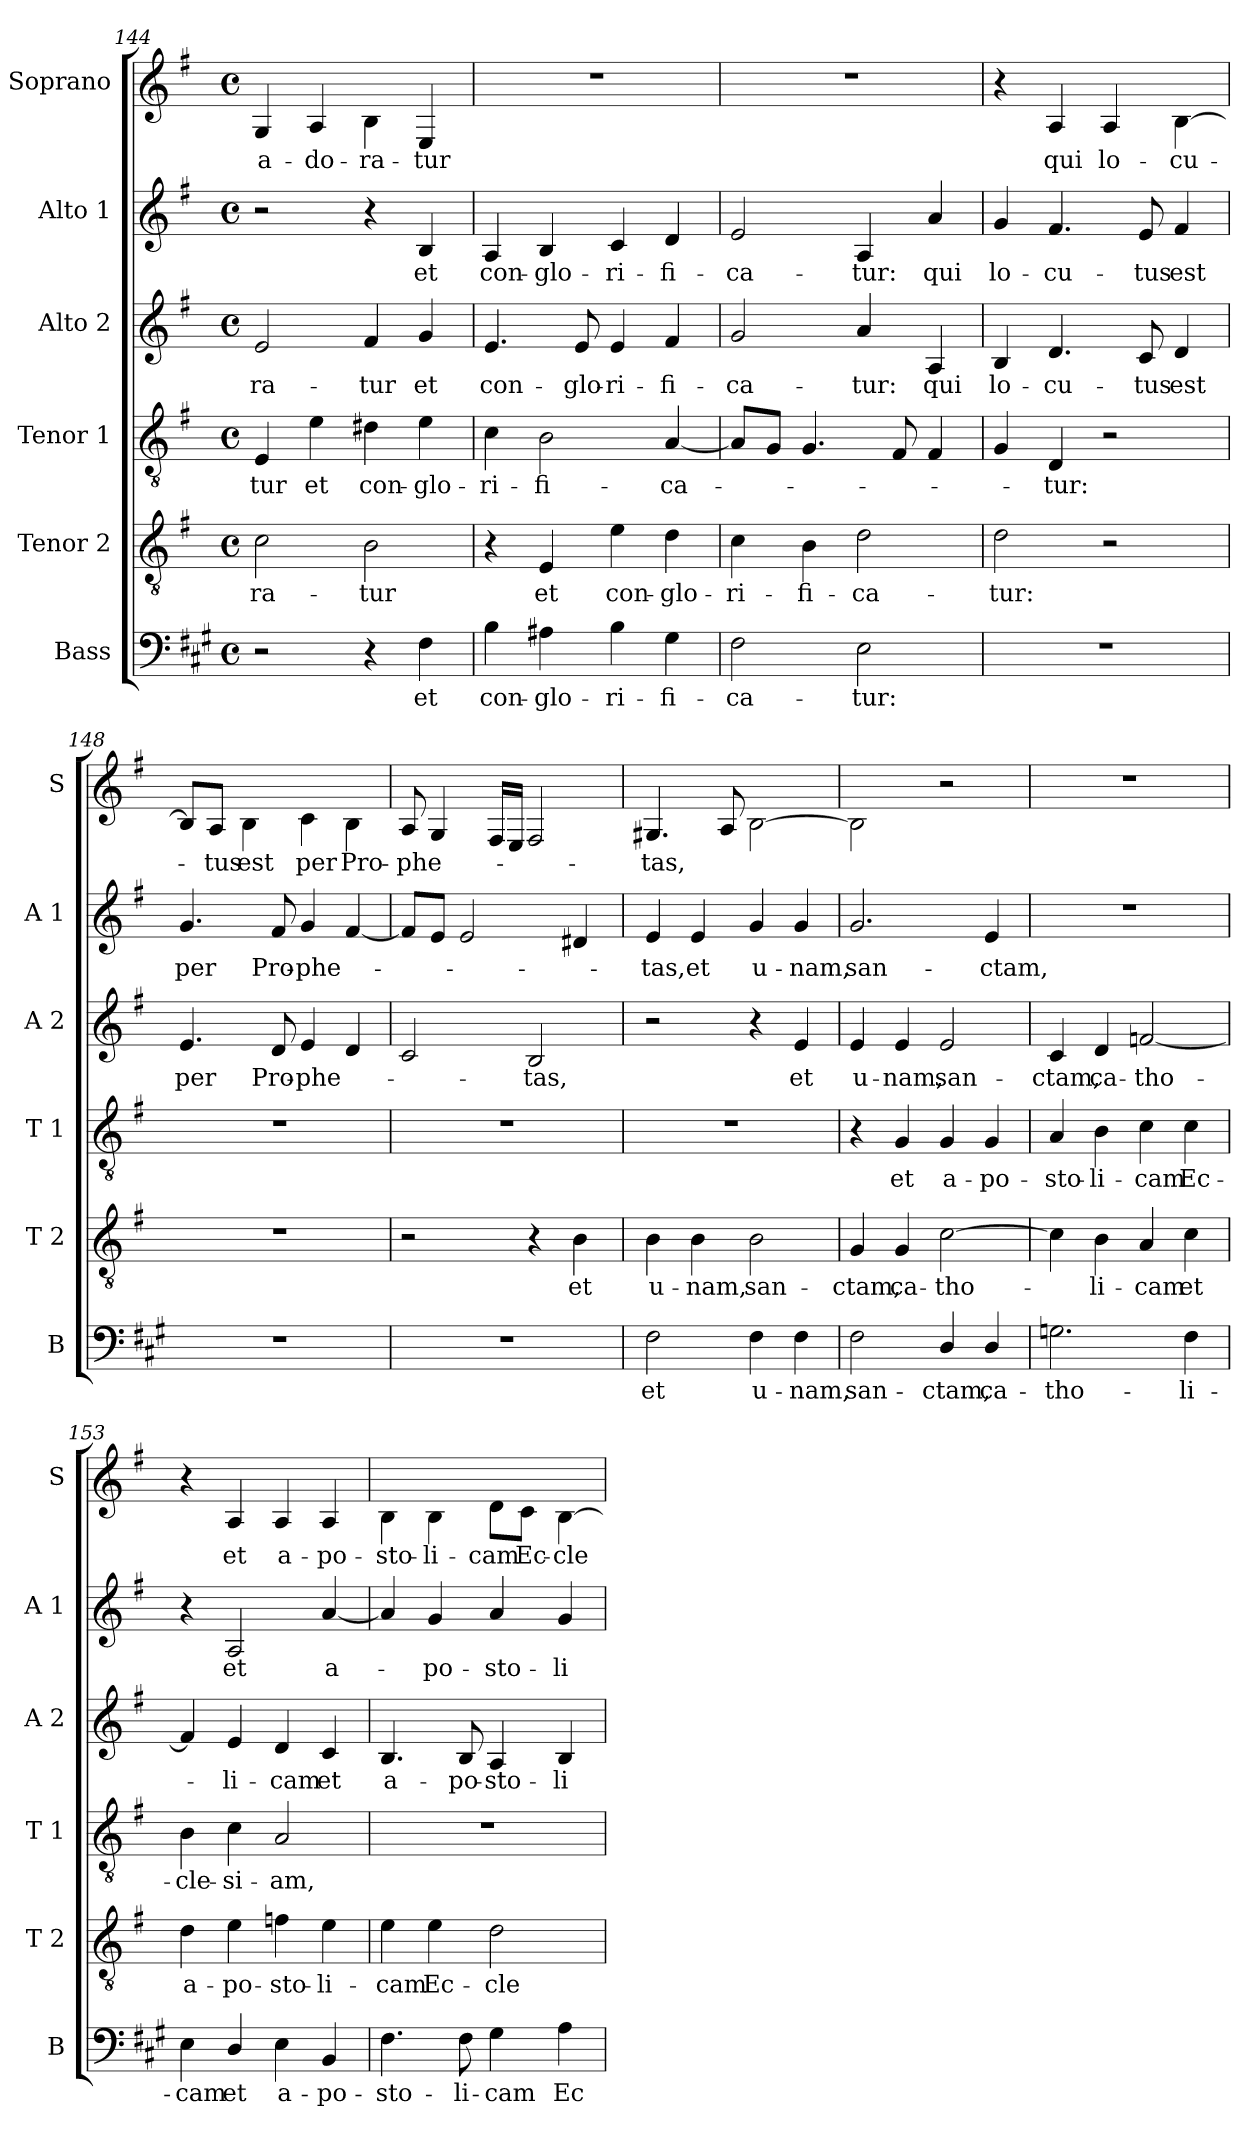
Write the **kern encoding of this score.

**kern	**text	**kern	**text	**kern	**text	**kern	**text	**kern	**text	**kern	**text
*part6	*part6	*part5	*part5	*part4	*part4	*part3	*part3	*part2	*part2	*part1	*part1
*staff6	*staff6	*staff5	*staff5	*staff4	*staff4	*staff3	*staff3	*staff2	*staff2	*staff1	*staff1
*I"Bass	*	*I"Tenor 2	*	*I"Tenor 1	*	*I"Alto 2	*	*I"Alto 1	*	*I"Soprano	*
*I'B	*	*I'T 2	*	*I'T 1	*	*I'A 2	*	*I'A 1	*	*I'S	*
*clefF4	*	*clefGv2	*	*clefGv2	*	*clefG2	*	*clefG2	*	*clefG2	*
*ITrd1c2	*	*	*	*	*	*	*	*	*	*ITrd-7c-12	*
*k[f#]	*	*k[f#]	*	*k[f#]	*	*k[f#]	*	*k[f#]	*	*k[f#]	*
*G:	*	*G:	*	*G:	*	*G:	*	*G:	*	*G:	*
*M4/4	*	*M4/4	*	*M4/4	*	*M4/4	*	*M4/4	*	*M4/4	*
*met(c)	*	*met(c)	*	*met(c)	*	*met(c)	*	*met(c)	*	*met(c)	*
=144	=144	=144	=144	=144	=144	=144	=144	=144	=144	=144	=144
2r	.	2c\	-ra-	4E/	-tur	2e/	-ra-	2r	.	4g/	a-
.	.	.	.	4e\	et	.	.	.	.	4a/	-do-
4r	.	2B\	-tur	4d#X\	con-	4f#/	-tur	4r	.	4b\	-ra-
4E\	et	.	.	4e\	-glo-	4g/	et	4B/	et	4e/	-tur
!!LO:LB:g=z
=145	=145	=145	=145	=145	=145	=145	=145	=145	=145	=145	=145
4A\	con-	4r	.	4c\	-ri-	4.e/	con-	4A/	con-	1r	.
4G#X\	-glo-	4E/	et	2B\	-fi-	.	.	4B/	-glo-	.	.
.	.	.	.	.	.	8e/	-glo-	.	.	.	.
4A\	-ri-	4e\	con-	.	.	4e/	-ri-	4c/	-ri-	.	.
4F#\	-fi-	4d\	-glo-	[4A/	-ca-	4f#/	-fi-	4d/	-fi-	.	.
=146	=146	=146	=146	=146	=146	=146	=146	=146	=146	=146	=146
2E\	-ca-	4c\	-ri-	8A/L]	.	2g/	-ca-	2e/	-ca-	1r	.
.	.	.	.	8G/J	.	.	.	.	.	.	.
.	.	4B\	-fi-	4.G/	.	.	.	.	.	.	.
2D\	-tur:	2d\	-ca-	.	.	4a/	-tur:	4A/	-tur:	.	.
.	.	.	.	8F#/	.	.	.	.	.	.	.
.	.	.	.	4F#/	.	4A/	qui	4a/	qui	.	.
=147	=147	=147	=147	=147	=147	=147	=147	=147	=147	=147	=147
1r	.	2d\	-tur:	4G/	.	4B/	lo-	4g/	lo-	4r	.
.	.	.	.	4D/	-tur:	4.d/	-cu-	4.f#/	-cu-	4a/	qui
.	.	2r	.	2r	.	.	.	.	.	4a/	lo-
.	.	.	.	.	.	8c/	-tus	8e/	-tus	.	.
.	.	.	.	.	.	4d/	est	4f#/	est	[4b\	-cu-
=148	=148	=148	=148	=148	=148	=148	=148	=148	=148	=148	=148
1r	.	1r	.	1r	.	4.e/	per	4.g/	per	8b/L]	.
.	.	.	.	.	.	.	.	.	.	8a/J	-tus
.	.	.	.	.	.	.	.	.	.	4b\	est
.	.	.	.	.	.	8d/	Pro-	8f#/	Pro-	.	.
.	.	.	.	.	.	4e/	-phe-	4g/	-phe-	4cc\	per
.	.	.	.	.	.	4d/	.	[4f#/	.	4b\	Pro-
=149	=149	=149	=149	=149	=149	=149	=149	=149	=149	=149	=149
1r	.	2r	.	1r	.	2c/	.	8f#/L]	.	8a/	-phe-
.	.	.	.	.	.	.	.	8e/J	.	4g/	.
.	.	.	.	.	.	.	.	2e/	.	.	.
.	.	.	.	.	.	.	.	.	.	16f#/LL	.
.	.	.	.	.	.	.	.	.	.	16e/JJ	.
.	.	4r	.	.	.	2B/	-tas,	.	.	2f#/	.
.	.	4B\	et	.	.	.	.	4d#X/	.	.	.
=150	=150	=150	=150	=150	=150	=150	=150	=150	=150	=150	=150
2E\	et	4B\	u-	1r	.	2r	.	4e/	-tas,	4.g#X/	-tas,
.	.	4B\	-nam,	.	.	.	.	4e/	et	.	.
.	.	.	.	.	.	.	.	.	.	8a/	.
4E\	u-	2B\	san-	.	.	4r	.	4g/	u-	[2b\	.
4E\	-nam,	.	.	.	.	4e/	et	4g/	-nam,	.	.
!!LO:PB:g=z
=151	=151	=151	=151	=151	=151	=151	=151	=151	=151	=151	=151
2E\	san-	4G/	-ctam,	4r	.	4e/	u-	2.g/	san-	2b\]	.
.	.	4G/	ca-	4G/	et	4e/	-nam,	.	.	.	.
4C/	-ctam,	[2c\	-tho-	4G/	a-	2e/	san-	.	.	2r	.
4C/	ca-	.	.	4G/	-po-	.	.	4e/	-ctam,	.	.
=152	=152	=152	=152	=152	=152	=152	=152	=152	=152	=152	=152
2.Fn\	-tho-	4c\]	.	4A/	-sto-	4c/	-ctam,	1r	.	1r	.
.	.	4B\	-li-	4B\	-li-	4d/	ca-	.	.	.	.
.	.	4A/	-cam	4c\	-cam	[2fn/	-tho-	.	.	.	.
4E\	-li-	4c\	et	4c\	Ec-	.	.	.	.	.	.
=153	=153	=153	=153	=153	=153	=153	=153	=153	=153	=153	=153
4D\	-cam	4d\	a-	4B\	-cle-	4f/]	.	4r	.	4r	.
4C/	et	4e\	-po-	4c\	-si-	4e/	-li-	2A/	et	4a/	et
4D\	a-	4fn\	-sto-	2A/	-am,	4d/	-cam	.	.	4a/	a-
4AA/	-po-	4e\	-li-	.	.	4c/	et	[4a/	a-	4a/	-po-
=154	=154	=154	=154	=154	=154	=154	=154	=154	=154	=154	=154
4.E\	-sto-	4e\	-cam	1r	.	4.B/	a-	4a/]	.	4b\	-sto-
.	.	4e\	Ec-	.	.	.	.	4g/	-po-	4b\	-li-
8E\	-li-	.	.	.	.	8B/	-po-	.	.	.	.
4F#\	-cam	2d\	-cle-	.	.	4A/	-sto-	4a/	-sto-	8dd\L	-cam
.	.	.	.	.	.	.	.	.	.	8cc\J	Ec-
4G\	Ec-	.	.	.	.	4B/	-li-	4g/	-li-	[4b\	-cle-
=	=	=	=	=	=	=	=	=	=	=	=
*-	*-	*-	*-	*-	*-	*-	*-	*-	*-	*-	*-
